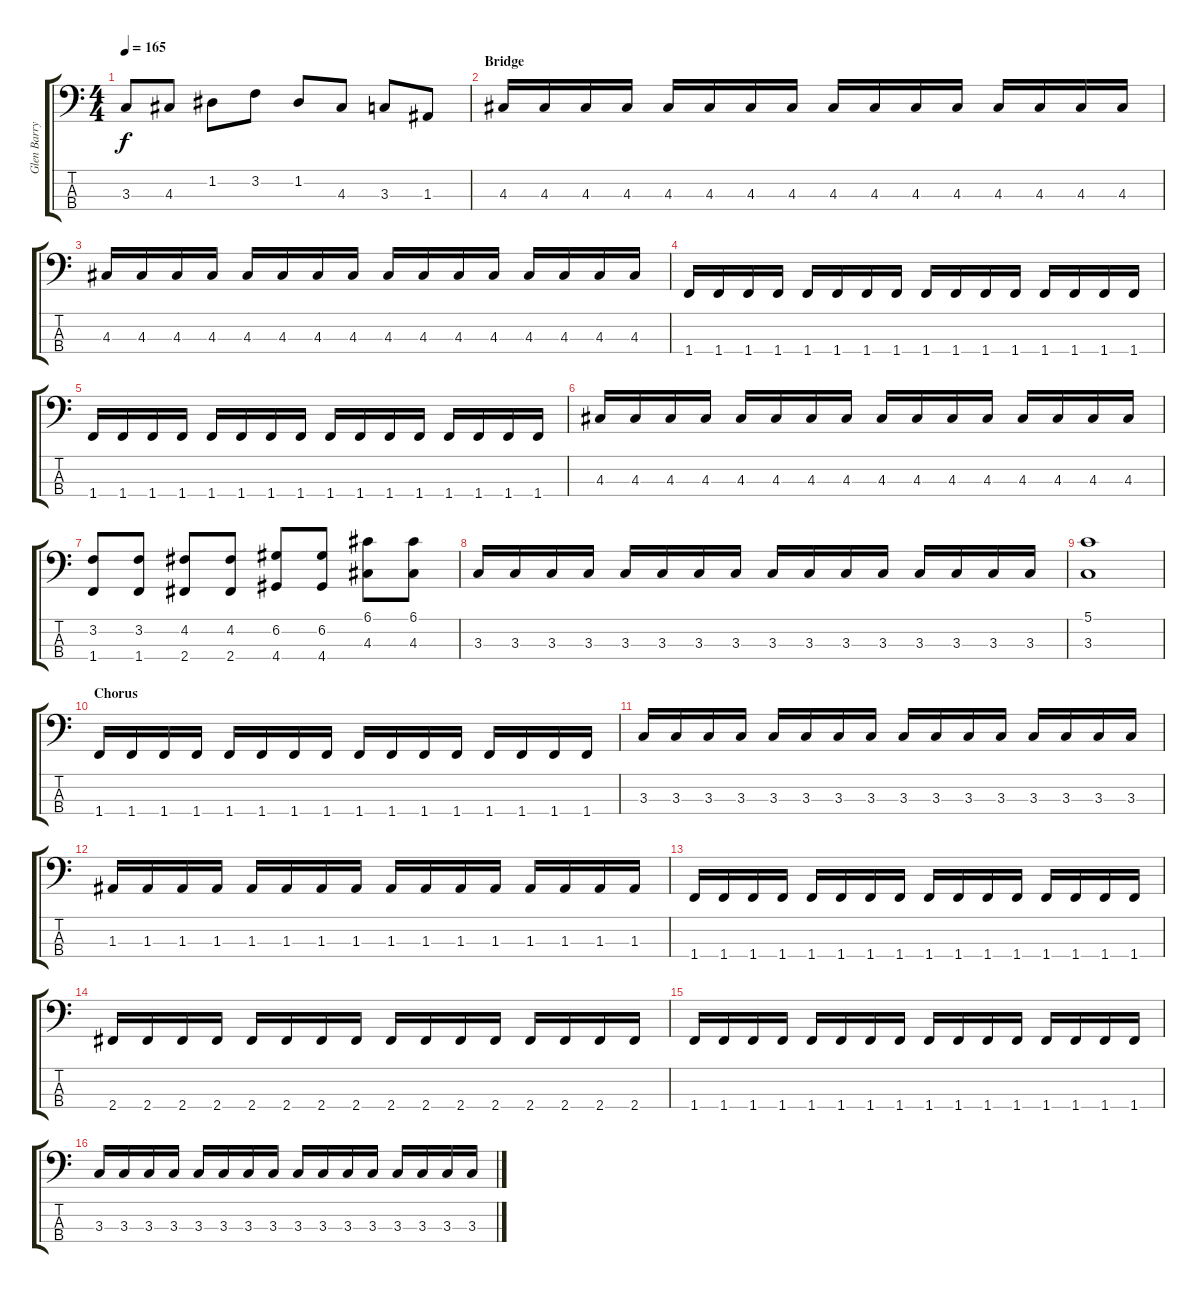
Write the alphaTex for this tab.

\track ("Glen Barry" "Glen Barry") {instrument electricbasspick}
\staff {score tabs}
\tuning (G2 D2 A1 E1) {hide}
\ts (4 4)
\tempo 165
\clef f4
\ks c
3.3.8{dy f} 4.3.8 1.2.8 3.2.8 1.2.8 4.3.8 3.3.8 1.3.8 |
\section ("" "Bridge")
4.3.16 4.3.16 4.3.16 4.3.16 4.3.16 4.3.16 4.3.16 4.3.16 4.3.16 4.3.16 4.3.16 4.3.16 4.3.16 4.3.16 4.3.16 4.3.16 |
4.3.16 4.3.16 4.3.16 4.3.16 4.3.16 4.3.16 4.3.16 4.3.16 4.3.16 4.3.16 4.3.16 4.3.16 4.3.16 4.3.16 4.3.16 4.3.16 |
1.4.16 1.4.16 1.4.16 1.4.16 1.4.16 1.4.16 1.4.16 1.4.16 1.4.16 1.4.16 1.4.16 1.4.16 1.4.16 1.4.16 1.4.16 1.4.16 |
1.4.16 1.4.16 1.4.16 1.4.16 1.4.16 1.4.16 1.4.16 1.4.16 1.4.16 1.4.16 1.4.16 1.4.16 1.4.16 1.4.16 1.4.16 1.4.16 |
4.3.16 4.3.16 4.3.16 4.3.16 4.3.16 4.3.16 4.3.16 4.3.16 4.3.16 4.3.16 4.3.16 4.3.16 4.3.16 4.3.16 4.3.16 4.3.16 |
(3.2 1.4).8 (3.2 1.4).8 (4.2 2.4).8 (4.2 2.4).8 (6.2 4.4).8 (6.2 4.4).8 (6.1 4.3).8 (6.1 4.3).8 |
3.3.16 3.3.16 3.3.16 3.3.16 3.3.16 3.3.16 3.3.16 3.3.16 3.3.16 3.3.16 3.3.16 3.3.16 3.3.16 3.3.16 3.3.16 3.3.16 |
(5.1 3.3).1 |
\section ("" "Chorus")
1.4.16 1.4.16 1.4.16 1.4.16 1.4.16 1.4.16 1.4.16 1.4.16 1.4.16 1.4.16 1.4.16 1.4.16 1.4.16 1.4.16 1.4.16 1.4.16 |
3.3.16 3.3.16 3.3.16 3.3.16 3.3.16 3.3.16 3.3.16 3.3.16 3.3.16 3.3.16 3.3.16 3.3.16 3.3.16 3.3.16 3.3.16 3.3.16 |
1.3.16 1.3.16 1.3.16 1.3.16 1.3.16 1.3.16 1.3.16 1.3.16 1.3.16 1.3.16 1.3.16 1.3.16 1.3.16 1.3.16 1.3.16 1.3.16 |
1.4.16 1.4.16 1.4.16 1.4.16 1.4.16 1.4.16 1.4.16 1.4.16 1.4.16 1.4.16 1.4.16 1.4.16 1.4.16 1.4.16 1.4.16 1.4.16 |
2.4.16 2.4.16 2.4.16 2.4.16 2.4.16 2.4.16 2.4.16 2.4.16 2.4.16 2.4.16 2.4.16 2.4.16 2.4.16 2.4.16 2.4.16 2.4.16 |
1.4.16 1.4.16 1.4.16 1.4.16 1.4.16 1.4.16 1.4.16 1.4.16 1.4.16 1.4.16 1.4.16 1.4.16 1.4.16 1.4.16 1.4.16 1.4.16 |
3.3.16 3.3.16 3.3.16 3.3.16 3.3.16 3.3.16 3.3.16 3.3.16 3.3.16 3.3.16 3.3.16 3.3.16 3.3.16 3.3.16 3.3.16 3.3.16
